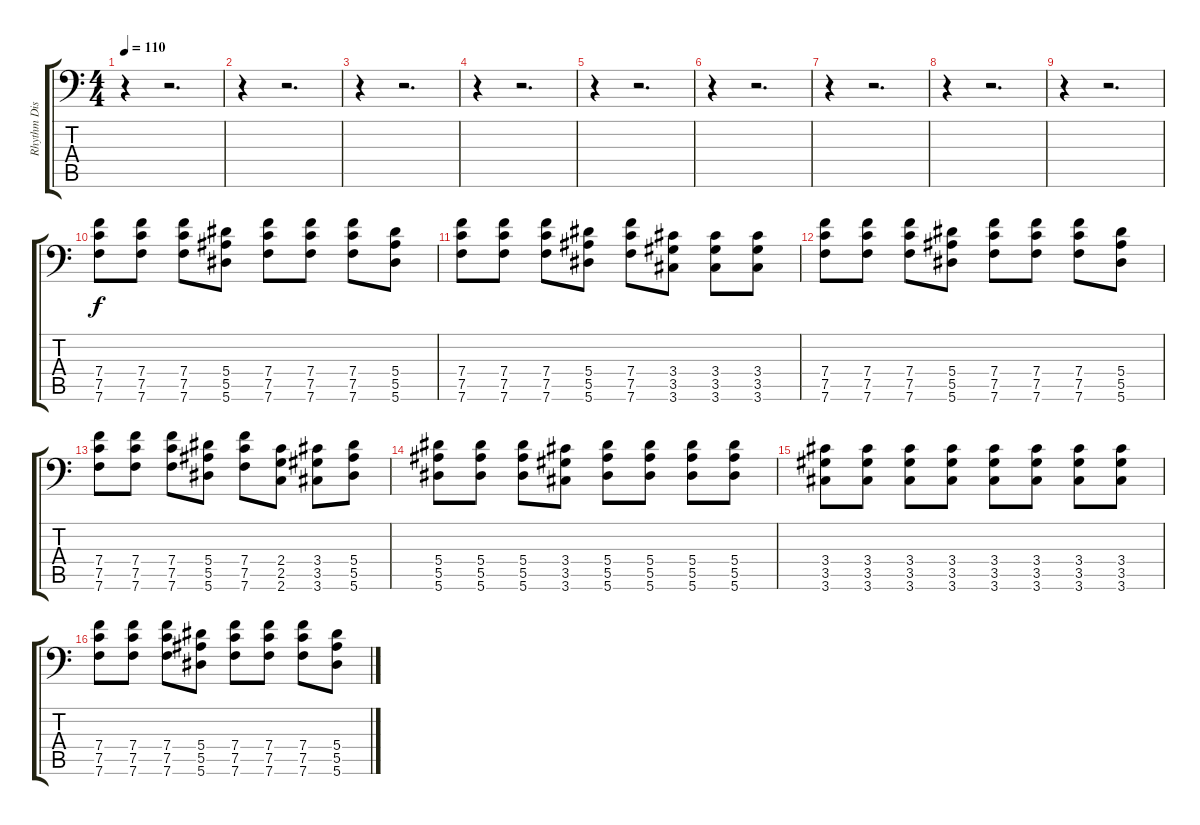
\track ("Rhythm Distortion 1" "Rhythm Dis") {instrument distortionguitar}
\staff {score tabs}
\tuning (C4 G3 Eb3 Bb2 F2 Bb1) {hide}
\ts (4 4)
\tempo 110
\clef f4
\ks c
r.4{dy f} r.2{d} |
r.4 r.2{d} |
r.4 r.2{d} |
r.4 r.2{d} |
r.4 r.2{d} |
r.4 r.2{d} |
r.4 r.2{d} |
r.4 r.2{d} |
r.4 r.2{d} |
(7.4 7.5 7.6).8 (7.4 7.5 7.6).8 (7.4 7.5 7.6).8 (5.4 5.5 5.6).8 (7.4 7.5 7.6).8 (7.4 7.5 7.6).8 (7.4 7.5 7.6).8 (5.4 5.5 5.6).8 |
(7.4 7.5 7.6).8 (7.4 7.5 7.6).8 (7.4 7.5 7.6).8 (5.4 5.5 5.6).8 (7.4 7.5 7.6).8 (3.4 3.5 3.6).8 (3.4 3.5 3.6).8 (3.4 3.5 3.6).8 |
(7.4 7.5 7.6).8 (7.4 7.5 7.6).8 (7.4 7.5 7.6).8 (5.4 5.5 5.6).8 (7.4 7.5 7.6).8 (7.4 7.5 7.6).8 (7.4 7.5 7.6).8 (5.4 5.5 5.6).8 |
(7.4 7.5 7.6).8 (7.4 7.5 7.6).8 (7.4 7.5 7.6).8 (5.4 5.5 5.6).8 (7.4 7.5 7.6).8 (2.4 2.5 2.6).8 (3.4 3.5 3.6).8 (5.4 5.5 5.6).8 |
(5.4 5.5 5.6).8 (5.4 5.5 5.6).8 (5.4 5.5 5.6).8 (3.4 3.5 3.6).8 (5.4 5.5 5.6).8 (5.4 5.5 5.6).8 (5.4 5.5 5.6).8 (5.4 5.5 5.6).8 |
(3.4 3.5 3.6).8 (3.4 3.5 3.6).8 (3.4 3.5 3.6).8 (3.4 3.5 3.6).8 (3.4 3.5 3.6).8 (3.4 3.5 3.6).8 (3.4 3.5 3.6).8 (3.4 3.5 3.6).8 |
(7.4 7.5 7.6).8 (7.4 7.5 7.6).8 (7.4 7.5 7.6).8 (5.4 5.5 5.6).8 (7.4 7.5 7.6).8 (7.4 7.5 7.6).8 (7.4 7.5 7.6).8 (5.4 5.5 5.6).8
